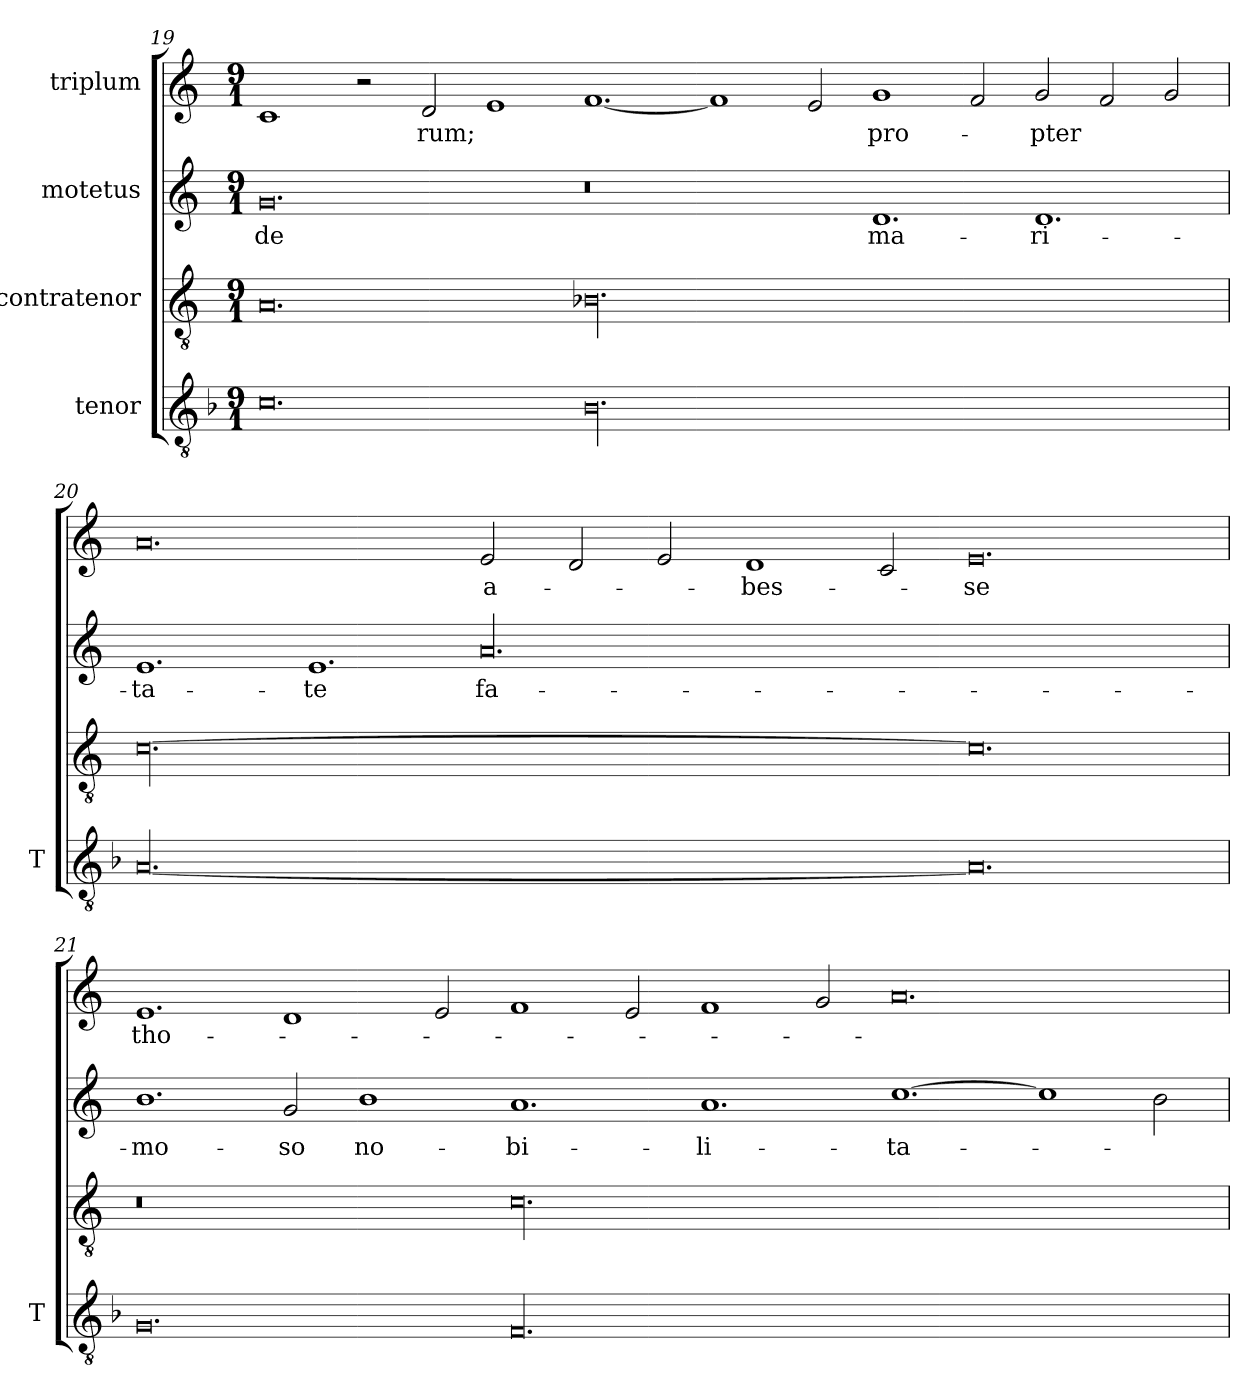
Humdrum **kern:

**kern	**kern	**kern	**text	**kern	**text
*part4	*part3	*part2	*part2	*part1	*part1
*staff4	*staff3	*staff2	*staff2	*staff1	*staff1
*I"tenor	*I"contratenor	*I"motetus	*	*I"triplum	*
*I'T	*	*	*	*	*
*clefGv2	*clefGv2	*clefG2	*	*clefG2	*
*k[b-]	*k[]	*k[]	*	*k[]	*
*F:	*C:	*C:	*	*C:	*
*M9/1	*M9/1	*M9/1	*	*M9/1	*
=19	=19	=19	=19	=19	=19
0.c\	0.A/	0.g/	-de	1c/	.
.	.	.	.	2r	.
.	.	.	.	2d/	-rum;
.	.	.	.	1e/	.
00.B-\	00.B-X\	0.r	.	[1.f/	.
.	.	.	.	1f/]	.
.	.	.	.	2e/	.
.	.	1.d/	ma-	1g/	pro-
.	.	.	.	2f/	.
.	.	1.d/	-ri-	2g/	-pter
.	.	.	.	2f/	.
.	.	.	.	2g/	.
!!LO:LB:g=z
=20	=20	=20	=20	=20	=20
[00.A/	[00.c\	1.e/	-ta-	0.a/	.
.	.	1.e/	-te	.	.
.	.	00.a/	fa-	2e/	a-
.	.	.	.	2d/	.
.	.	.	.	2e/	.
.	.	.	.	1d/	-bes-
.	.	.	.	2c/	.
0.A/]	0.c\]	.	.	0.e/	-se
=21	=21	=21	=21	=21	=21
0.G/	0.r	1.b\	-mo-	1.e/	tho-
.	.	2g/	-so	1d/	.
.	.	1b\	no-	.	.
.	.	.	.	2e/	.
00.F/	00.c\	1.a/	-bi-	1f/	.
.	.	.	.	2e/	.
.	.	1.a/	-li-	1f/	.
.	.	.	.	2g/	.
.	.	[1.cc\	-ta-	0.a/	.
.	.	1cc\]	.	.	.
.	.	2b\	.	.	.
=	=	=	=	=	=
*-	*-	*-	*-	*-	*-
